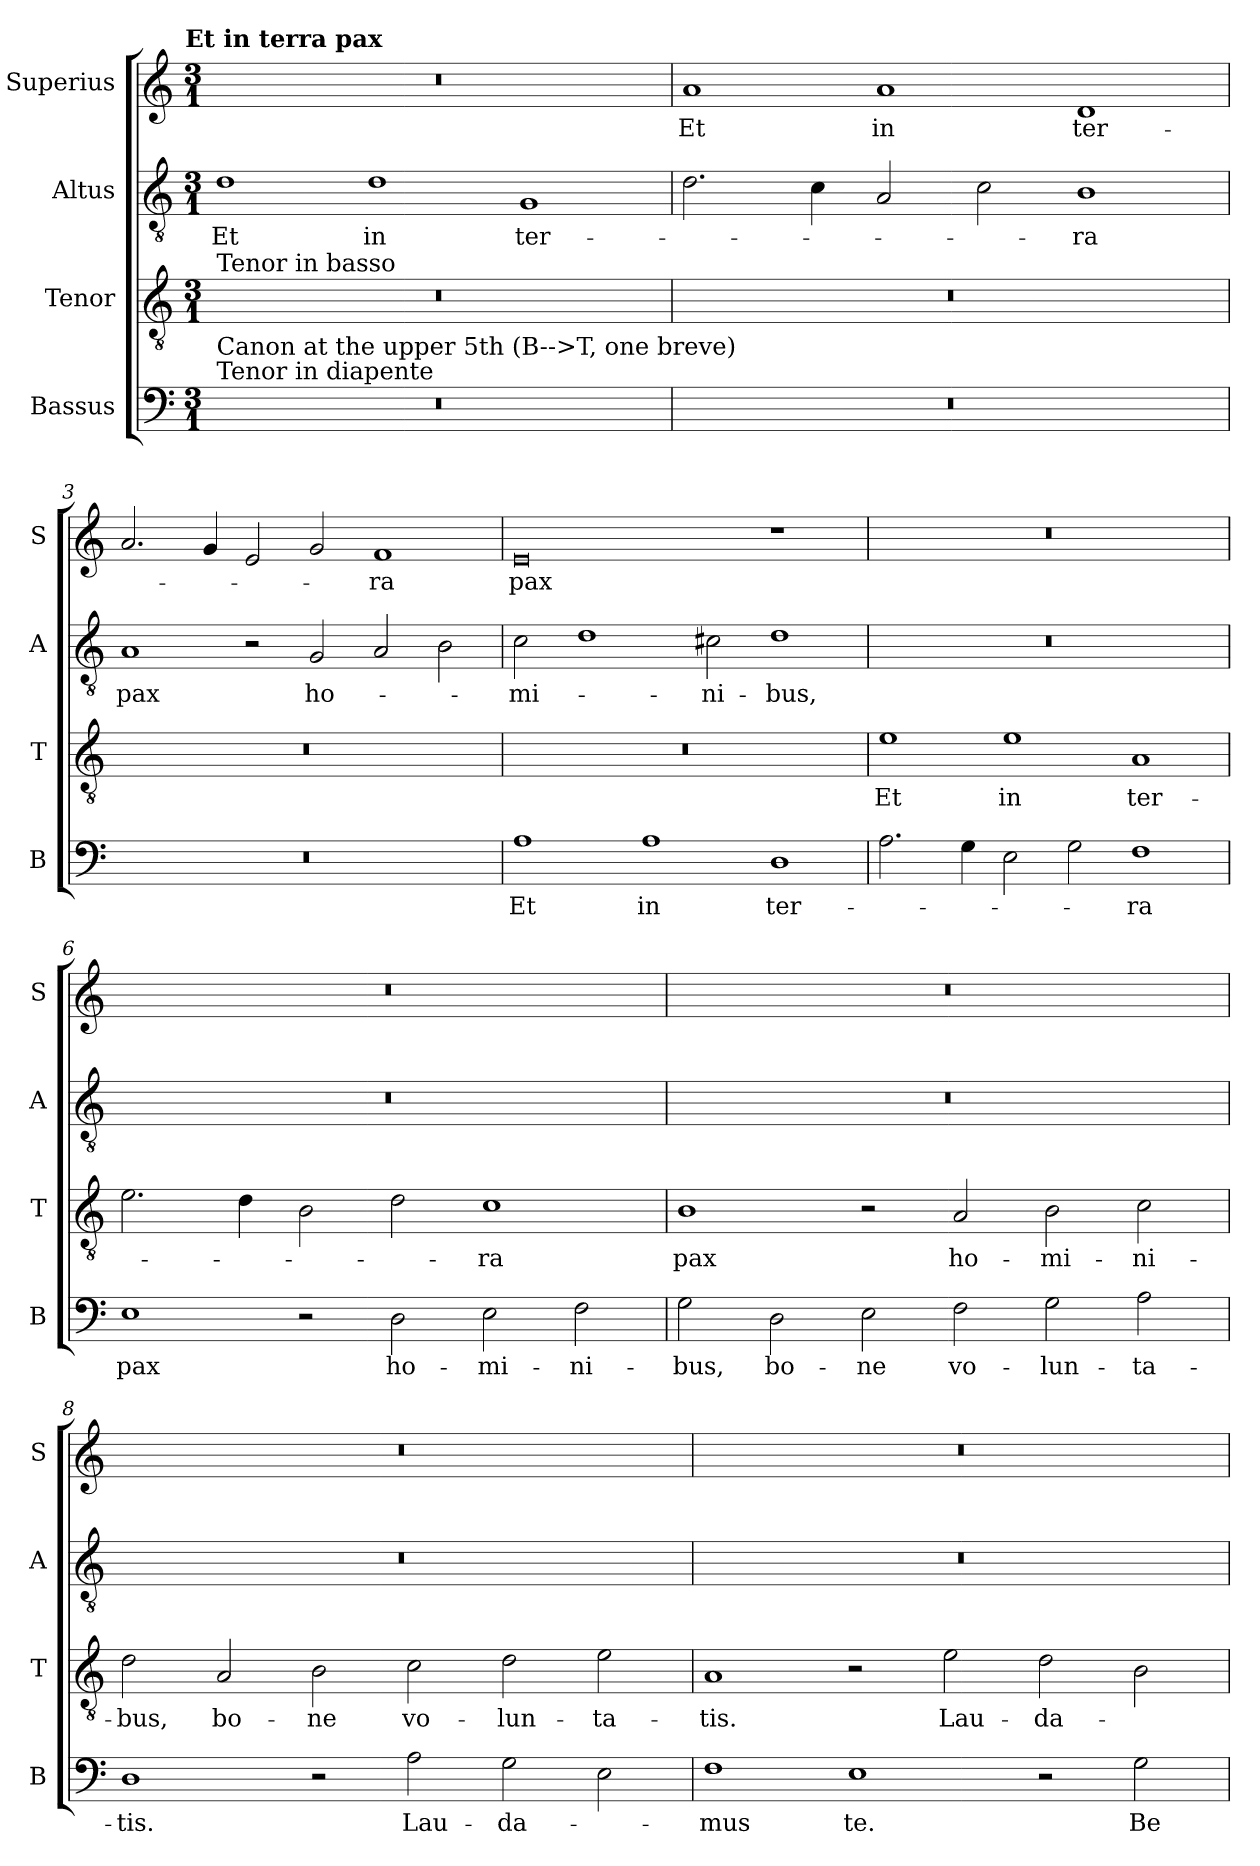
**kern	**text	**kern	**text	**kern	**text	**kern	**text
*part4	*part4	*part3	*part3	*part2	*part2	*part1	*part1
*staff4	*staff4	*staff3	*staff3	*staff2	*staff2	*staff1	*staff1
*I"Bassus	*	*I"Tenor	*	*I"Altus	*	*I"Superius	*
*I'B	*	*I'T	*	*I'A	*	*I'S	*
*clefF4	*	*clefGv2	*	*clefGv2	*	*clefG2	*
*k[]	*	*k[]	*	*k[]	*	*k[]	*
!!LO:TX:omd:t=Et in terra pax
*M3/1	*	*M3/1	*	*M3/1	*	*M3/1	*
=1	=1	=1	=1	=1	=1	=1	=1
!	!	!LO:TX:a:t=Tenor in basso	!	!	!	!	!
!LO:TX:a:t=Tenor in diapente	!	!	!	!	!	!	!
!LO:TX:a:t=Canon at the upper 5th (B-->T, one breve)	!	!	!	!	!	!	!
0.r	.	0.r	.	1d	Et	0.r	.
.	.	.	.	1d	in	.	.
.	.	.	.	1G	ter-	.	.
=2	=2	=2	=2	=2	=2	=2	=2
0.r	.	0.r	.	2.d\	.	1a	Et
.	.	.	.	4c\	.	.	.
.	.	.	.	2A/	.	1a	in
.	.	.	.	2c\	.	.	.
.	.	.	.	1B	-ra	1d	ter-
=3	=3	=3	=3	=3	=3	=3	=3
0.r	.	0.r	.	1A	pax	2.a/	.
.	.	.	.	.	.	4g/	.
.	.	.	.	2r	.	2e/	.
.	.	.	.	2G/	ho-	2g/	.
.	.	.	.	2A/	.	1f	-ra
.	.	.	.	2B\	.	.	.
=4	=4	=4	=4	=4	=4	=4	=4
1A	Et	0.r	.	2c\	-mi-	0e	pax
.	.	.	.	1d	.	.	.
1A	in	.	.	.	.	.	.
.	.	.	.	2c#X\	-ni-	.	.
1D	ter-	.	.	1d	-bus,	1r	.
=5	=5	=5	=5	=5	=5	=5	=5
2.A\	.	1e	Et	0.r	.	0.r	.
4G\	.	.	.	.	.	.	.
2E\	.	1e	in	.	.	.	.
2G\	.	.	.	.	.	.	.
1F	-ra	1A	ter-	.	.	.	.
=6	=6	=6	=6	=6	=6	=6	=6
1E	pax	2.e\	.	0.r	.	0.r	.
.	.	4d\	.	.	.	.	.
2r	.	2B\	.	.	.	.	.
2D\	ho-	2d\	.	.	.	.	.
2E\	-mi-	1c	-ra	.	.	.	.
2F\	-ni-	.	.	.	.	.	.
=7	=7	=7	=7	=7	=7	=7	=7
2G\	-bus,	1B	pax	0.r	.	0.r	.
2D\	bo-	.	.	.	.	.	.
2E\	-ne	2r	.	.	.	.	.
2F\	vo-	2A/	ho-	.	.	.	.
2G\	-lun-	2B\	-mi-	.	.	.	.
2A\	-ta-	2c\	-ni-	.	.	.	.
=8	=8	=8	=8	=8	=8	=8	=8
1D	-tis.	2d\	-bus,	0.r	.	0.r	.
.	.	2A/	bo-	.	.	.	.
2r	.	2B\	-ne	.	.	.	.
2A\	Lau-	2c\	vo-	.	.	.	.
2G\	-da-	2d\	-lun-	.	.	.	.
2E\	.	2e\	-ta-	.	.	.	.
=9	=9	=9	=9	=9	=9	=9	=9
1F	-mus	1A	-tis.	0.r	.	0.r	.
1E	te.	2r	.	.	.	.	.
.	.	2e\	Lau-	.	.	.	.
2r	.	2d\	-da-	.	.	.	.
2G\	Be-	2B\	.	.	.	.	.
=	=	=	=	=	=	=	=
*-	*-	*-	*-	*-	*-	*-	*-
